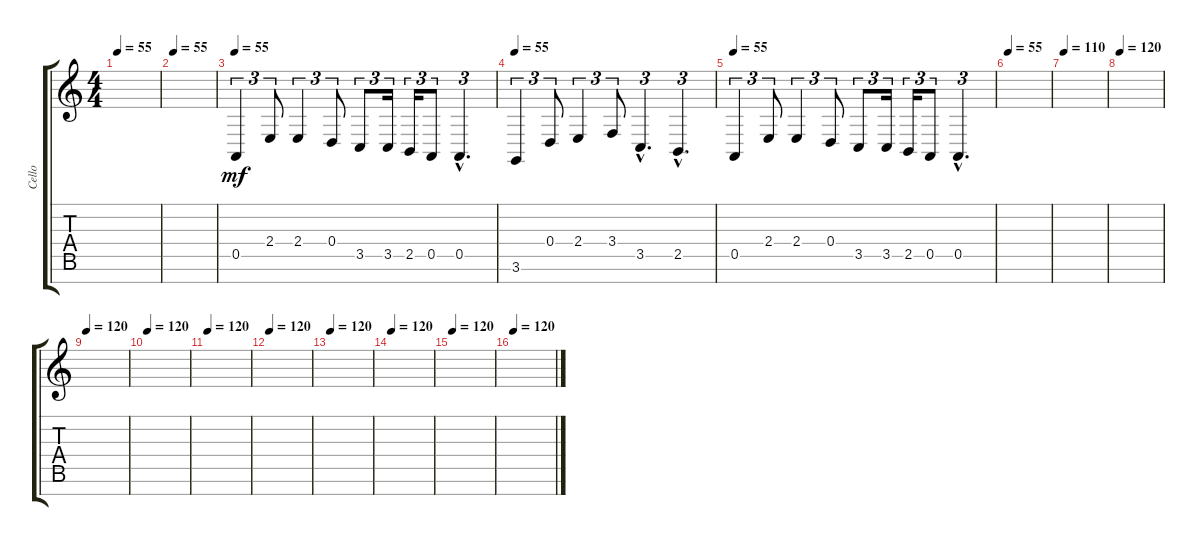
\track ("Cello" "Cello") {instrument cello}
\staff {score tabs}
\tuning (E4 B3 G3 D3 A2 E2 B1) {hide}
\ts (4 4)
\tempo 55
\clef g2
\ks c
|
\tempo 55
|
\tempo 55
0.5.4{tu (3 2) dy mf} 2.4.8{tu (3 2)} 2.4.4{tu (3 2)} 0.4.8{tu (3 2)} 3.5.8{tu (3 2)} 3.5.16{tu (3 2)} 2.5.16{tu (3 2)} 0.5.8{tu (3 2)} 0.5{hac}.4{d tu (3 2)} |
\tempo 55
3.6.4{tu (3 2)} 0.4.8{tu (3 2)} 2.4.4{tu (3 2)} 3.4.8{tu (3 2)} 3.5{hac}.4{d tu (3 2)} 2.5{hac}.4{d tu (3 2)} |
\tempo 55
0.5.4{tu (3 2)} 2.4.8{tu (3 2)} 2.4.4{tu (3 2)} 0.4.8{tu (3 2)} 3.5.8{tu (3 2)} 3.5.16{tu (3 2)} 2.5.16{tu (3 2)} 0.5.8{tu (3 2)} 0.5{hac}.4{d tu (3 2)} |
\tempo 55
|
\tempo 110
|
\tempo 120
|
\tempo 120
|
\tempo 120
|
\tempo 120
|
\tempo 120
|
\tempo 120
|
\tempo 120
|
\tempo 120
|
\tempo 120
